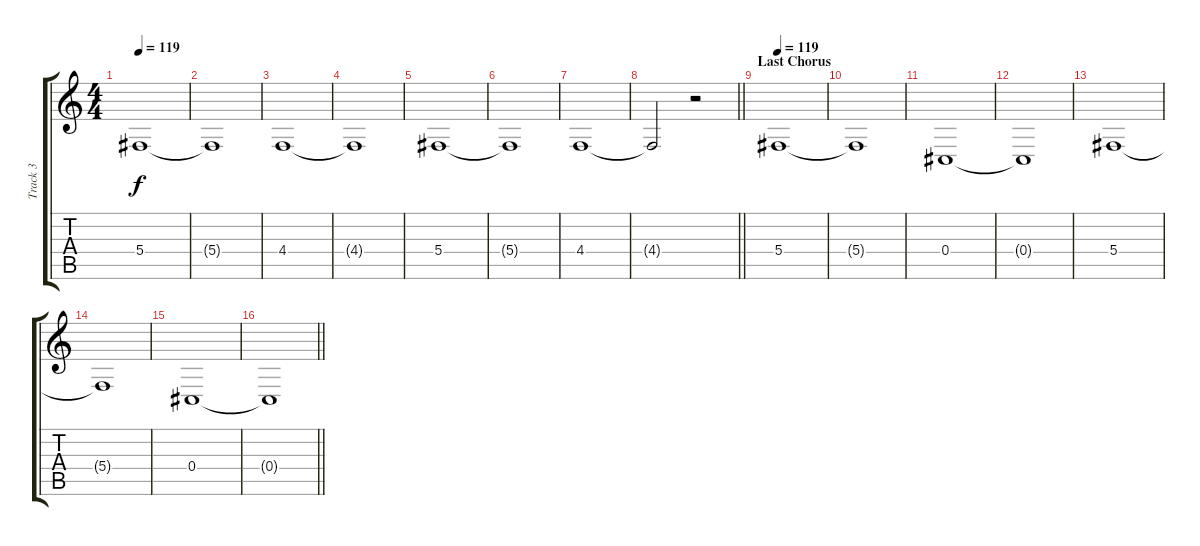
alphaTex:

\track ("Track 3" "Track 3") {instrument cello}
\staff {score tabs}
\tuning (Eb4 Bb3 Gb3 Db3 Ab2 Db2) {hide}
\ts (4 4)
\tempo 119
\clef g2
\ks c
5.4.1{dy f} |
5.4{t}.1 |
4.4.1 |
4.4{t}.1 |
5.4.1 |
5.4{t}.1 |
4.4.1 |
\barLineRight lightlight
4.4{t}.2{volume 0} r.2 |
\section ("" "Last Chorus")
\tempo 119
5.4.1{volume 9} |
5.4{t}.1 |
0.4.1 |
0.4{t}.1 |
5.4.1 |
5.4{t}.1 |
0.4.1 |
\barLineRight lightlight
0.4{t}.1
